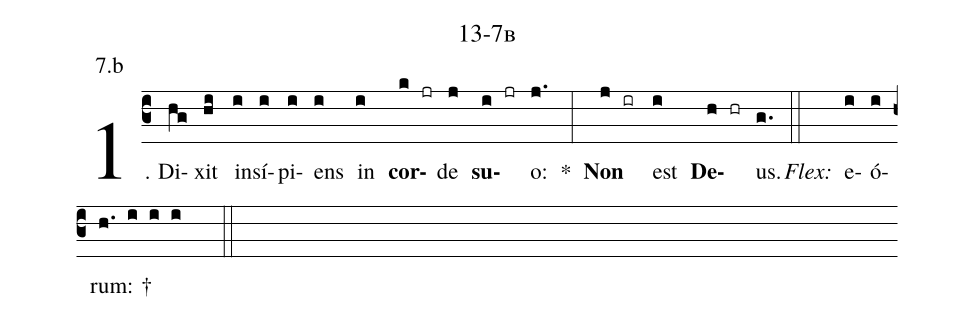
name: 13-7b;
annotation: 7.b;
%%
(c3)1. Di(hg)xit(hi) in(i)sí(i)pi(i)ens(i) in(i) <b>cor</b>(k jr)de(j) <b>su</b>(i jr)o:(j.) *(:) <b>Non</b>(j ir) est(i) <b>De</b>(h hr)us.(g.) (::)
<i>Flex:</i>()  e(i)ó(i)rum: †(h. i i i  ::)
